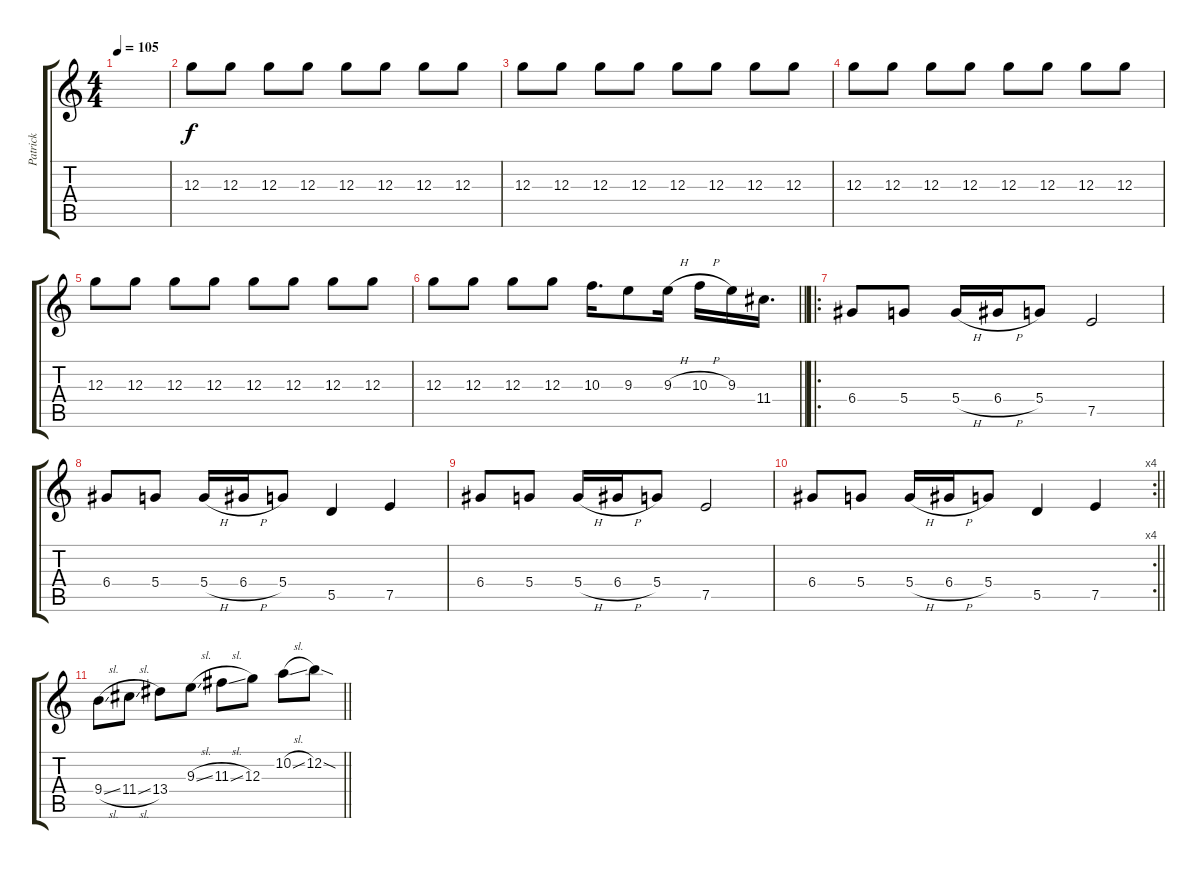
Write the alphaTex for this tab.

\track ("Patrick" "Patrick") {instrument overdrivenguitar}
\staff {score tabs}
\tuning (E4 B3 G3 D3 A2 D2) {hide}
\ts (4 4)
\tempo 105
\clef g2
\ks c
|
12.3.8 12.3.8 12.3.8 12.3.8 12.3.8 12.3.8 12.3.8 12.3.8 |
12.3.8 12.3.8 12.3.8 12.3.8 12.3.8 12.3.8 12.3.8 12.3.8 |
12.3.8 12.3.8 12.3.8 12.3.8 12.3.8 12.3.8 12.3.8 12.3.8 |
12.3.8 12.3.8 12.3.8 12.3.8 12.3.8 12.3.8 12.3.8 12.3.8 |
\barLineRight lightlight
12.3.8 12.3.8 12.3.8 12.3.8 10.3.16{d} 9.3.8 9.3{h}.16 10.3{h}.16 9.3.16 11.4.16{d} |
\ro
6.4.8 5.4.8 5.4{h}.16 6.4{h}.16 5.4.8 7.5.2 |
6.4.8 5.4.8 5.4{h}.16 6.4{h}.16 5.4.8 5.5.4 7.5.4 |
6.4.8 5.4.8 5.4{h}.16 6.4{h}.16 5.4.8 7.5.2 |
\rc 4
\barLineRight lightlight
6.4.8 5.4.8 5.4{h}.16 6.4{h}.16 5.4.8 5.5.4 7.5.4 |
\barLineRight lightlight
9.4{sl}.8 11.4{sl}.8 13.4.8 9.3{sl}.8 11.3{sl}.8 12.3.8 10.2{sl}.8 12.2{sod}.8
